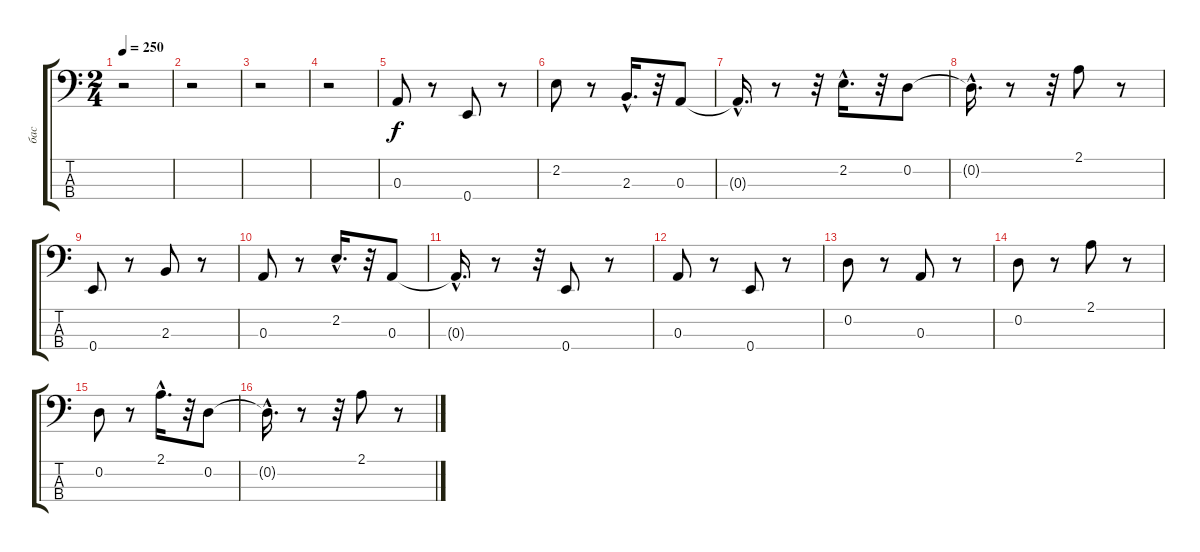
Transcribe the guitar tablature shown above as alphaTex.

\track ("бас" "бас") {instrument acousticguitarsteel}
\staff {score tabs}
\tuning (G2 D2 A1 E1) {hide}
\ts (2 4)
\tempo 250
\clef f4
\ks c
r.2{dy f instrument acousticguitarsteel} |
r.2 |
r.2 |
r.2 |
0.3.8{volume 13 balance 8} r.8 0.4.8 r.8 |
2.2.8 r.8 2.3{hac}.16{d} r.32 0.3.8 |
0.3{hac t}.16{d} r.8 r.32 2.2{hac}.16{d} r.32 0.2.8 |
0.2{hac t}.16{d} r.8 r.32 2.1.8 r.8 |
0.4.8 r.8 2.3.8 r.8 |
0.3.8 r.8 2.2{hac}.16{d} r.32 0.3.8 |
0.3{hac t}.16{d} r.8 r.32 0.4.8 r.8 |
0.3.8 r.8 0.4.8 r.8 |
0.2.8 r.8 0.3.8 r.8 |
0.2.8 r.8 2.1.8 r.8 |
0.2.8 r.8 2.1{hac}.16{d} r.32 0.2.8 |
0.2{hac t}.16{d} r.8 r.32 2.1.8 r.8
